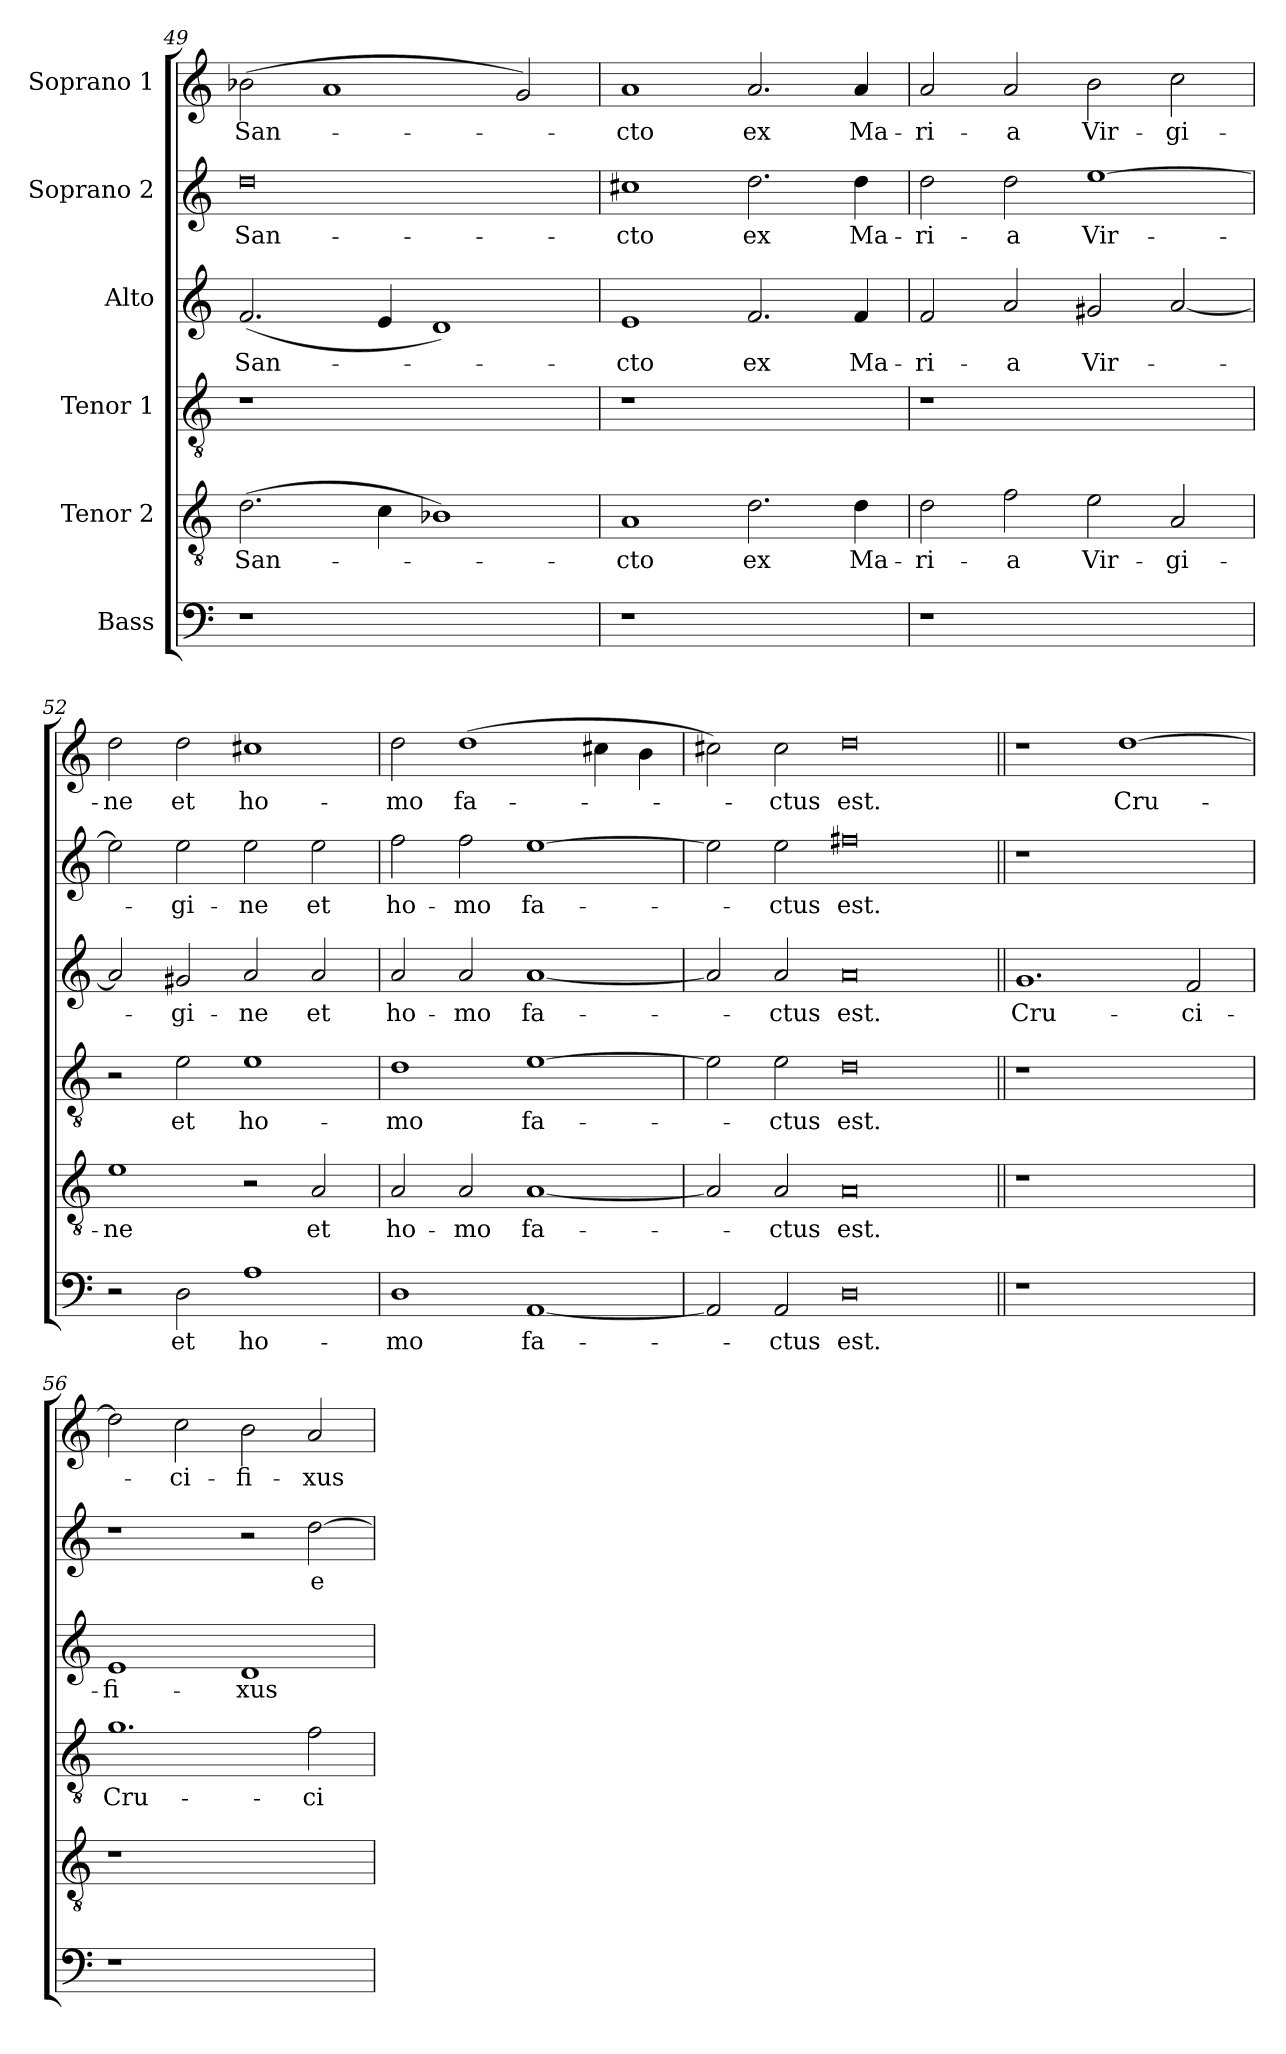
**kern	**text	**kern	**text	**kern	**text	**kern	**text	**kern	**text	**kern	**text
*part6	*part6	*part5	*part5	*part4	*part4	*part3	*part3	*part2	*part2	*part1	*part1
*staff6	*staff6	*staff5	*staff5	*staff4	*staff4	*staff3	*staff3	*staff2	*staff2	*staff1	*staff1
*I"Bass	*	*I"Tenor 2	*	*I"Tenor 1	*	*I"Alto	*	*I"Soprano 2	*	*I"Soprano 1	*
*clefF4	*	*clefGv2	*	*clefGv2	*	*clefG2	*	*clefG2	*	*clefG2	*
*k[]	*	*k[]	*	*k[]	*	*k[]	*	*k[]	*	*k[]	*
*C:	*	*C:	*	*C:	*	*C:	*	*C:	*	*C:	*
=49	=49	=49	=49	=49	=49	=49	=49	=49	=49	=49	=49
1r	.	(2.d\	San-	1r	.	(2.f/	San-	0dd	San-	(2b-X\	San-
.	.	.	.	.	.	.	.	.	.	1a	.
.	.	4c\	.	.	.	4e/	.	.	.	.	.
1ryy	.	1B-X)	.	1ryy	.	1d)	.	.	.	.	.
.	.	.	.	.	.	.	.	.	.	2g/)	.
!!LO:LB:g=z
=50	=50	=50	=50	=50	=50	=50	=50	=50	=50	=50	=50
1r	.	1A	-cto	1r	.	1e	-cto	1cc#X	-cto	1a	-cto
1ryy	.	2.d\	ex	1ryy	.	2.f/	ex	2.dd\	ex	2.a/	ex
.	.	4d\	Ma-	.	.	4f/	Ma-	4dd\	Ma-	4a/	Ma-
=51	=51	=51	=51	=51	=51	=51	=51	=51	=51	=51	=51
1r	.	2d\	-ri-	1r	.	2f/	-ri-	2dd\	-ri-	2a/	-ri-
.	.	2f\	-a	.	.	2a/	-a	2dd\	-a	2a/	-a
1ryy	.	2e\	Vir-	1ryy	.	2g#X/	Vir-	[1ee	Vir-	2b\	Vir-
.	.	2A/	-gi-	.	.	[2a/	.	.	.	2cc\	-gi-
=52	=52	=52	=52	=52	=52	=52	=52	=52	=52	=52	=52
2r	.	1e	-ne	2r	.	2a/]	.	2ee\]	.	2dd\	-ne
2D\	et	.	.	2e\	et	2g#X/	-gi-	2ee\	-gi-	2dd\	et
1A	ho-	2r	.	1e	ho-	2a/	-ne	2ee\	-ne	1cc#X	ho-
.	.	2A/	et	.	.	2a/	et	2ee\	et	.	.
=53	=53	=53	=53	=53	=53	=53	=53	=53	=53	=53	=53
1D	-mo	2A/	ho-	1d	-mo	2a/	ho-	2ff\	ho-	2dd\	-mo
.	.	2A/	-mo	.	.	2a/	-mo	2ff\	-mo	(1dd	fa-
[1AA	fa-	[1A	fa-	[1e	fa-	[1a	fa-	[1ee	fa-	.	.
.	.	.	.	.	.	.	.	.	.	4cc#X\	.
.	.	.	.	.	.	.	.	.	.	4b\	.
=54	=54	=54	=54	=54	=54	=54	=54	=54	=54	=54	=54
2AA/]	.	2A/]	.	2e\]	.	2a/]	.	2ee\]	.	2cc#X\)	.
2AA/	-ctus	2A/	-ctus	2e\	-ctus	2a/	-ctus	2ee\	-ctus	2cc#\	-ctus
0D	est.	0A	est.	0d	est.	0a	est.	0ff#X	est.	0dd	est.
!!LO:PB:g=z
=55||	=55||	=55||	=55||	=55||	=55||	=55||	=55||	=55||	=55||	=55||	=55||
1r	.	1r	.	1r	.	1.g	Cru-	1r	.	1r	.
1ryy	.	1ryy	.	1ryy	.	.	.	1ryy	.	[1dd	Cru-
.	.	.	.	.	.	2f/	-ci-	.	.	.	.
=56	=56	=56	=56	=56	=56	=56	=56	=56	=56	=56	=56
1r	.	1r	.	1.g	Cru-	1e	-fi-	1r	.	2dd\]	.
.	.	.	.	.	.	.	.	.	.	2cc\	-ci-
1ryy	.	1ryy	.	.	.	1d	-xus	2r	.	2b\	-fi-
.	.	.	.	2f\	-ci-	.	.	[2dd\	e-	2a/	-xus
=	=	=	=	=	=	=	=	=	=	=	=
*-	*-	*-	*-	*-	*-	*-	*-	*-	*-	*-	*-
